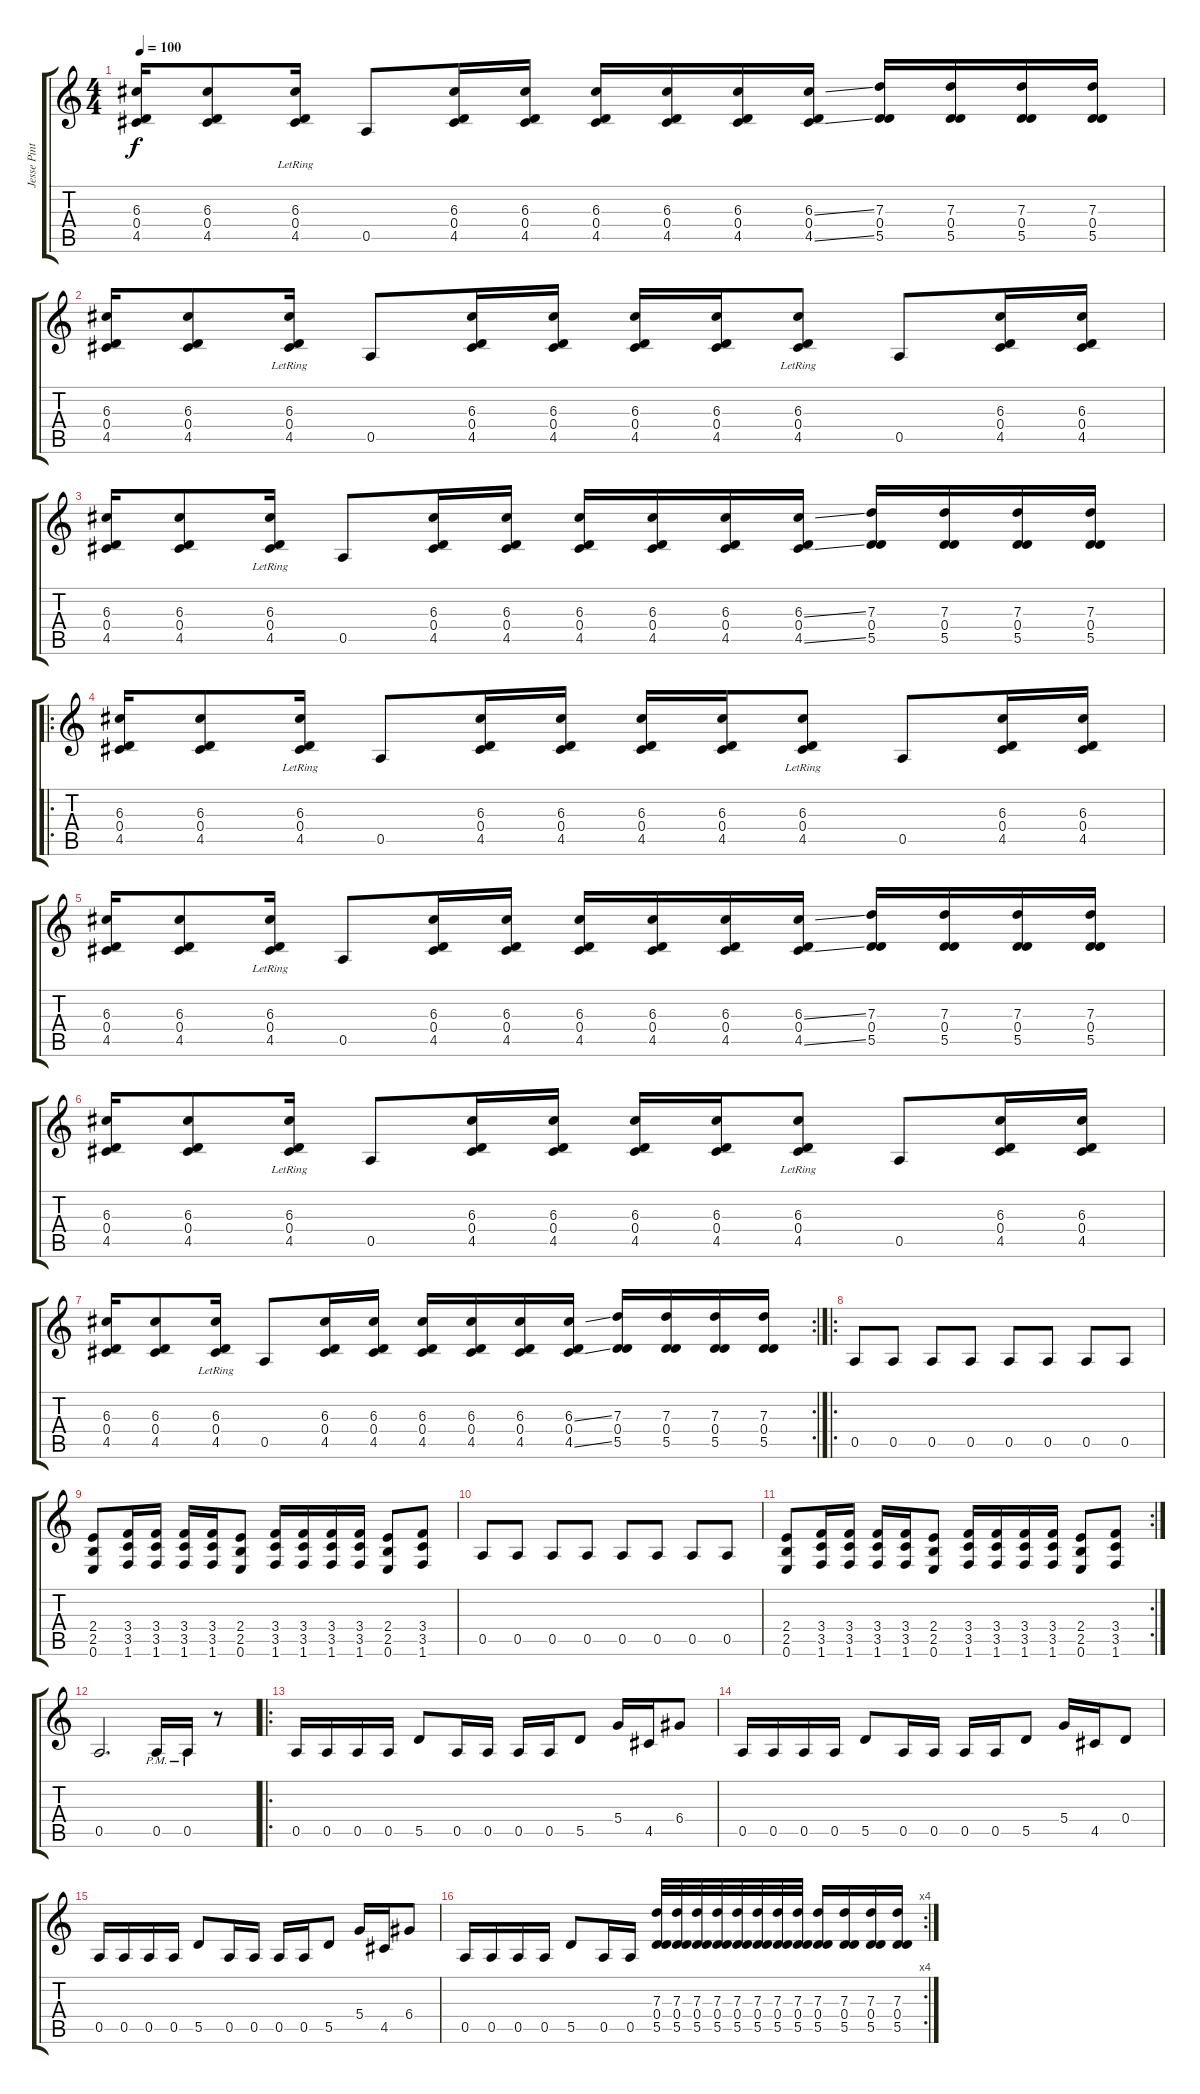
\track ("Jesse Pintado" "Jesse Pint") {instrument distortionguitar}
\staff {score tabs}
\tuning (E4 B3 G3 D3 A2 E2) {hide}
\ts (4 4)
\tempo 100
\clef g2
\ks c
(6.3 0.4 4.5).16{dy f} (6.3 0.4 4.5).8 (6.3{lr} 0.4{lr} 4.5).16 0.5.8 (6.3 0.4 4.5).16 (6.3 0.4 4.5).16 (6.3 0.4 4.5).16 (6.3 0.4 4.5).16 (6.3 0.4 4.5).16 (6.3{ss} 0.4 4.5{ss}).16 (7.3 0.4 5.5).16 (7.3 0.4 5.5).16 (7.3 0.4 5.5).16 (7.3 0.4 5.5).16 |
(6.3 0.4 4.5).16 (6.3 0.4 4.5).8 (6.3{lr} 0.4{lr} 4.5).16 0.5.8 (6.3 0.4 4.5).16 (6.3 0.4 4.5).16 (6.3 0.4 4.5).16 (6.3 0.4 4.5).16 (6.3{lr} 0.4{lr} 4.5).8 0.5.8 (6.3 0.4 4.5).16 (6.3 0.4 4.5).16 |
(6.3 0.4 4.5).16 (6.3 0.4 4.5).8 (6.3{lr} 0.4{lr} 4.5).16 0.5.8 (6.3 0.4 4.5).16 (6.3 0.4 4.5).16 (6.3 0.4 4.5).16 (6.3 0.4 4.5).16 (6.3 0.4 4.5).16 (6.3{ss} 0.4 4.5{ss}).16 (7.3 0.4 5.5).16 (7.3 0.4 5.5).16 (7.3 0.4 5.5).16 (7.3 0.4 5.5).16 |
\ro
(6.3 0.4 4.5).16 (6.3 0.4 4.5).8 (6.3{lr} 0.4{lr} 4.5).16 0.5.8 (6.3 0.4 4.5).16 (6.3 0.4 4.5).16 (6.3 0.4 4.5).16 (6.3 0.4 4.5).16 (6.3{lr} 0.4{lr} 4.5).8 0.5.8 (6.3 0.4 4.5).16 (6.3 0.4 4.5).16 |
(6.3 0.4 4.5).16 (6.3 0.4 4.5).8 (6.3{lr} 0.4{lr} 4.5).16 0.5.8 (6.3 0.4 4.5).16 (6.3 0.4 4.5).16 (6.3 0.4 4.5).16 (6.3 0.4 4.5).16 (6.3 0.4 4.5).16 (6.3{ss} 0.4 4.5{ss}).16 (7.3 0.4 5.5).16 (7.3 0.4 5.5).16 (7.3 0.4 5.5).16 (7.3 0.4 5.5).16 |
(6.3 0.4 4.5).16 (6.3 0.4 4.5).8 (6.3{lr} 0.4{lr} 4.5).16 0.5.8 (6.3 0.4 4.5).16 (6.3 0.4 4.5).16 (6.3 0.4 4.5).16 (6.3 0.4 4.5).16 (6.3{lr} 0.4{lr} 4.5).8 0.5.8 (6.3 0.4 4.5).16 (6.3 0.4 4.5).16 |
\rc 2
(6.3 0.4 4.5).16 (6.3 0.4 4.5).8 (6.3{lr} 0.4{lr} 4.5).16 0.5.8 (6.3 0.4 4.5).16 (6.3 0.4 4.5).16 (6.3 0.4 4.5).16 (6.3 0.4 4.5).16 (6.3 0.4 4.5).16 (6.3{ss} 0.4 4.5{ss}).16 (7.3 0.4 5.5).16 (7.3 0.4 5.5).16 (7.3 0.4 5.5).16 (7.3 0.4 5.5).16 |
\ro
0.5.8 0.5.8 0.5.8 0.5.8 0.5.8 0.5.8 0.5.8 0.5.8 |
(2.4 2.5 0.6).8 (3.4 3.5 1.6).16 (3.4 3.5 1.6).16 (3.4 3.5 1.6).16 (3.4 3.5 1.6).16 (2.4 2.5 0.6).8 (3.4 3.5 1.6).16 (3.4 3.5 1.6).16 (3.4 3.5 1.6).16 (3.4 3.5 1.6).16 (2.4 2.5 0.6).8 (3.4 3.5 1.6).8 |
0.5.8 0.5.8 0.5.8 0.5.8 0.5.8 0.5.8 0.5.8 0.5.8 |
\rc 2
(2.4 2.5 0.6).8 (3.4 3.5 1.6).16 (3.4 3.5 1.6).16 (3.4 3.5 1.6).16 (3.4 3.5 1.6).16 (2.4 2.5 0.6).8 (3.4 3.5 1.6).16 (3.4 3.5 1.6).16 (3.4 3.5 1.6).16 (3.4 3.5 1.6).16 (2.4 2.5 0.6).8 (3.4 3.5 1.6).8 |
0.5.2{d} 0.5{pm}.16 0.5{pm}.16 r.8 |
\ro
0.5.16 0.5.16 0.5.16 0.5.16 5.5.8 0.5.16 0.5.16 0.5.16 0.5.16 5.5.8 5.4.16 4.5.16 6.4.8 |
0.5.16 0.5.16 0.5.16 0.5.16 5.5.8 0.5.16 0.5.16 0.5.16 0.5.16 5.5.8 5.4.16 4.5.16 0.4.8 |
0.5.16 0.5.16 0.5.16 0.5.16 5.5.8 0.5.16 0.5.16 0.5.16 0.5.16 5.5.8 5.4.16 4.5.16 6.4.8 |
\rc 4
0.5.16 0.5.16 0.5.16 0.5.16 5.5.8 0.5.16 0.5.16 (7.3 0.4 5.5).32 (7.3 0.4 5.5).32 (7.3 0.4 5.5).32 (7.3 0.4 5.5).32 (7.3 0.4 5.5).32 (7.3 0.4 5.5).32 (7.3 0.4 5.5).32 (7.3 0.4 5.5).32 (7.3 0.4 5.5).16 (7.3 0.4 5.5).16 (7.3 0.4 5.5).16 (7.3 0.4 5.5).16
